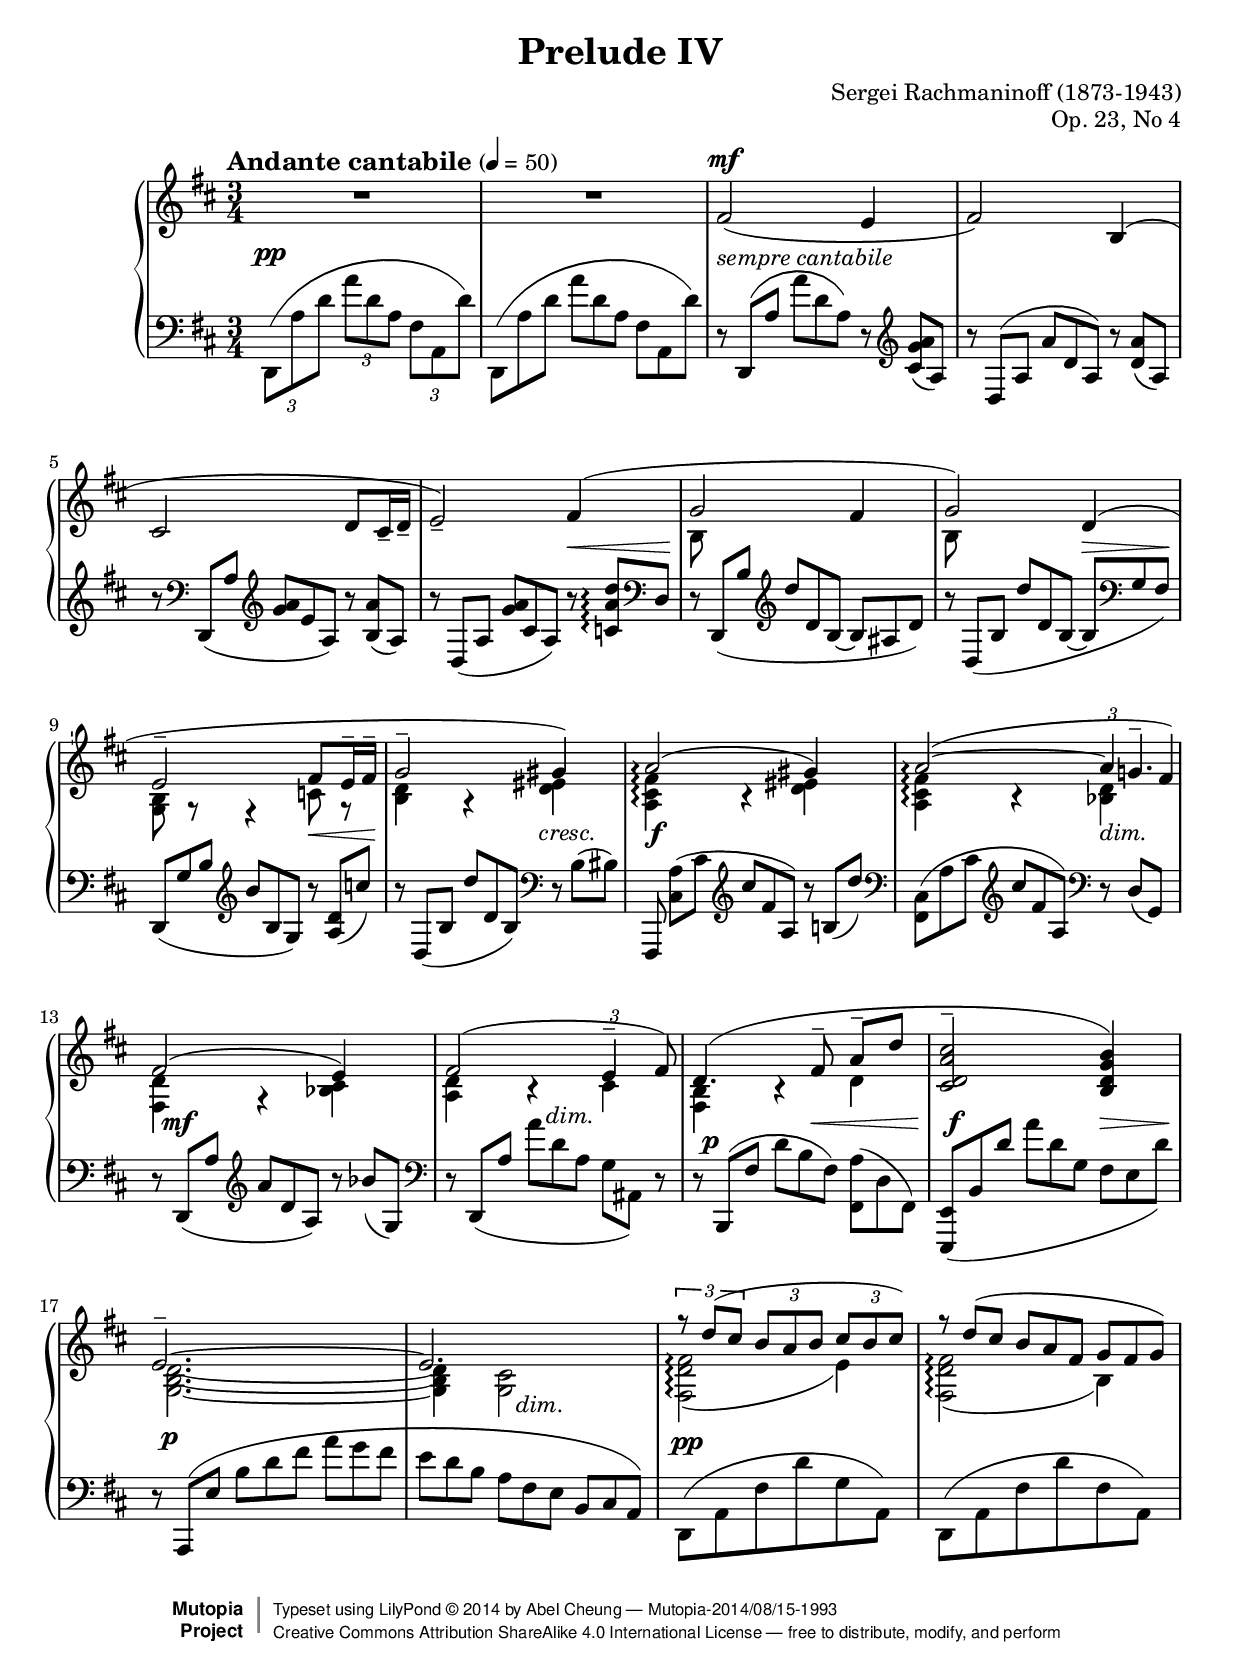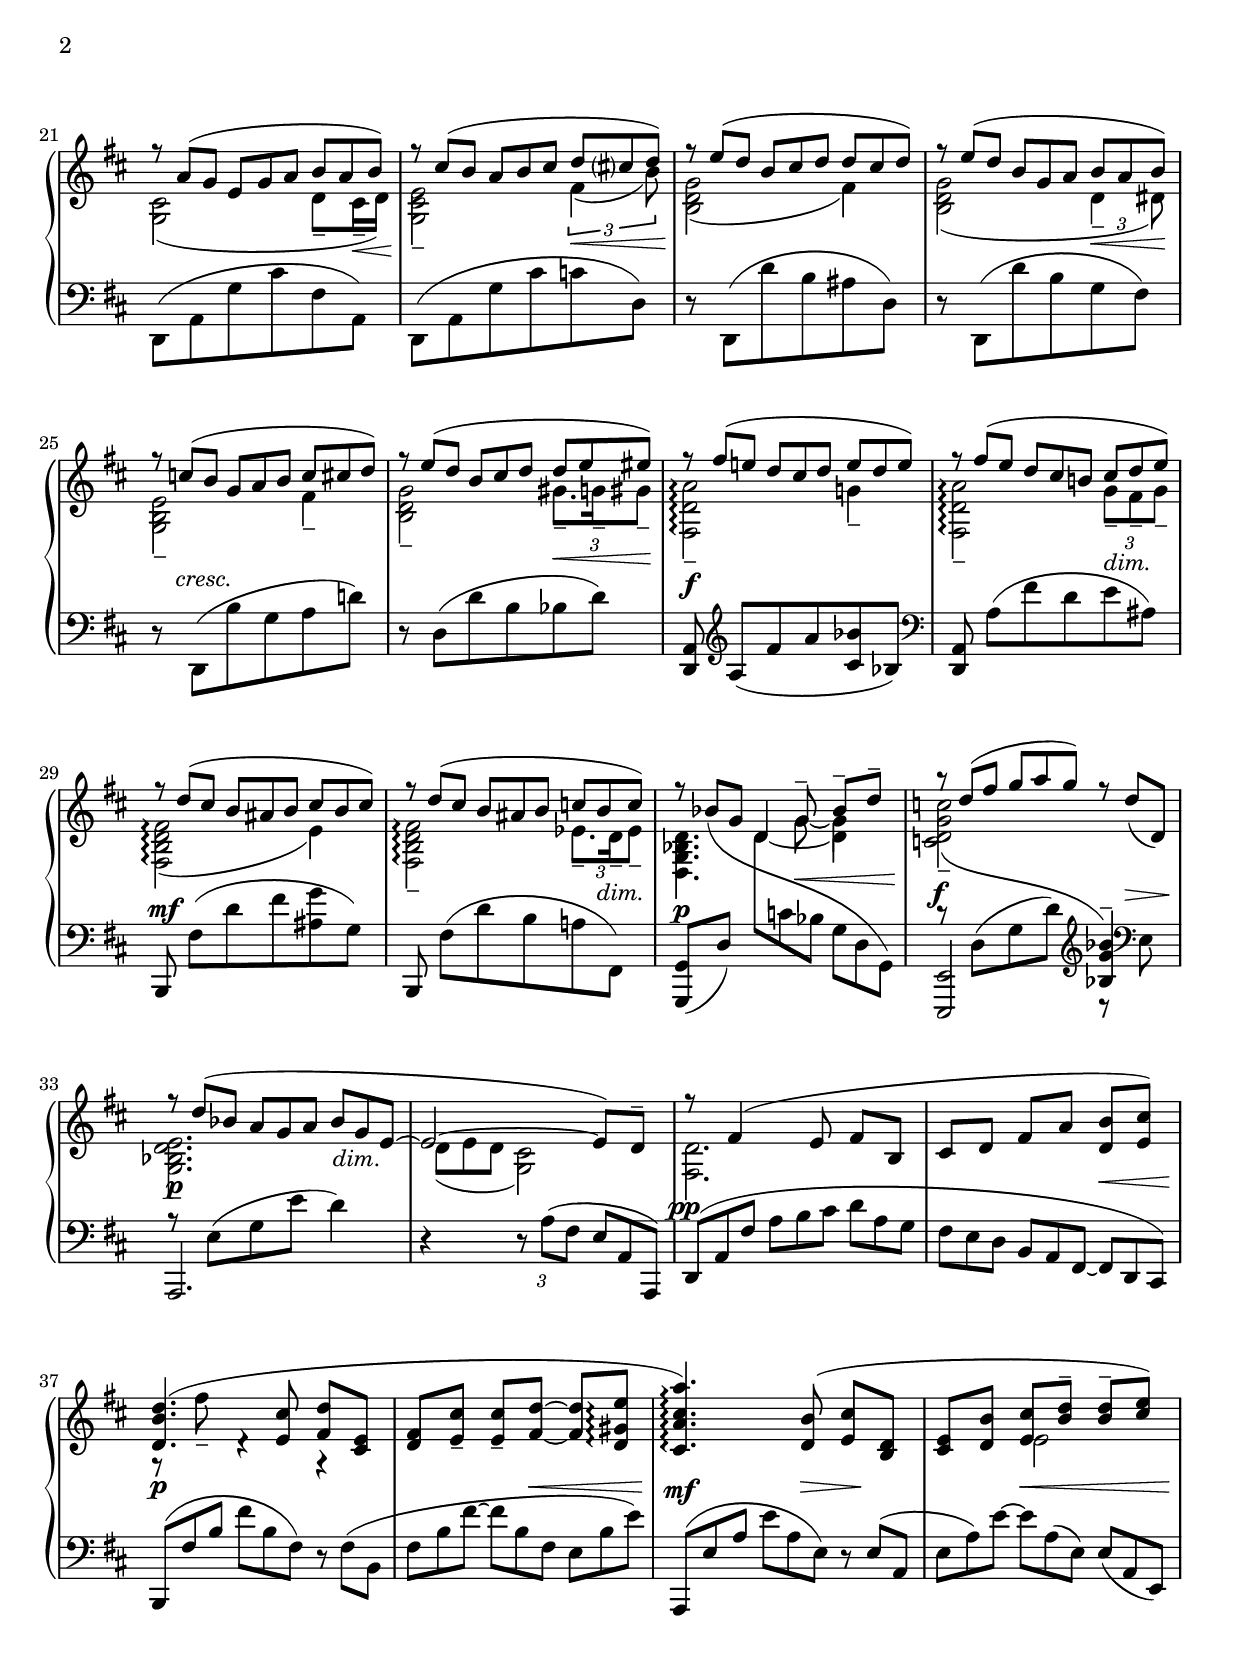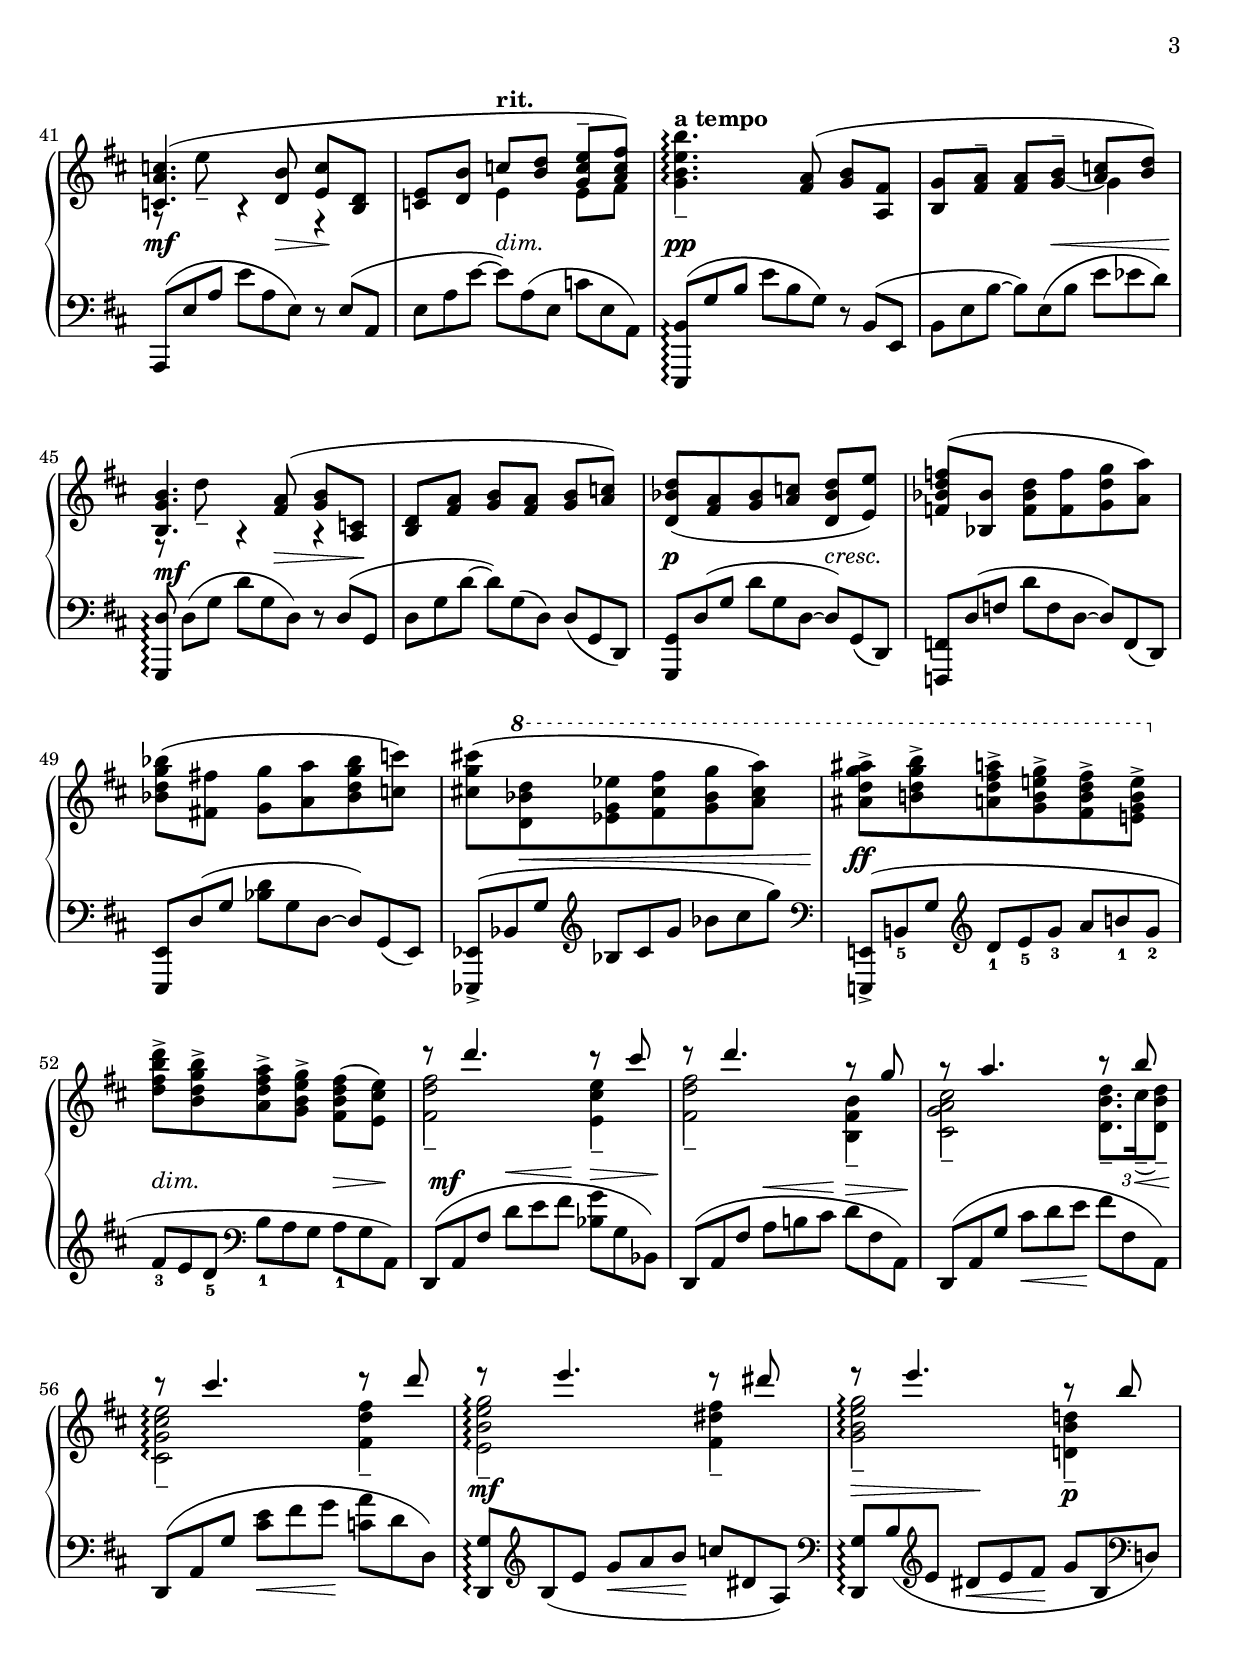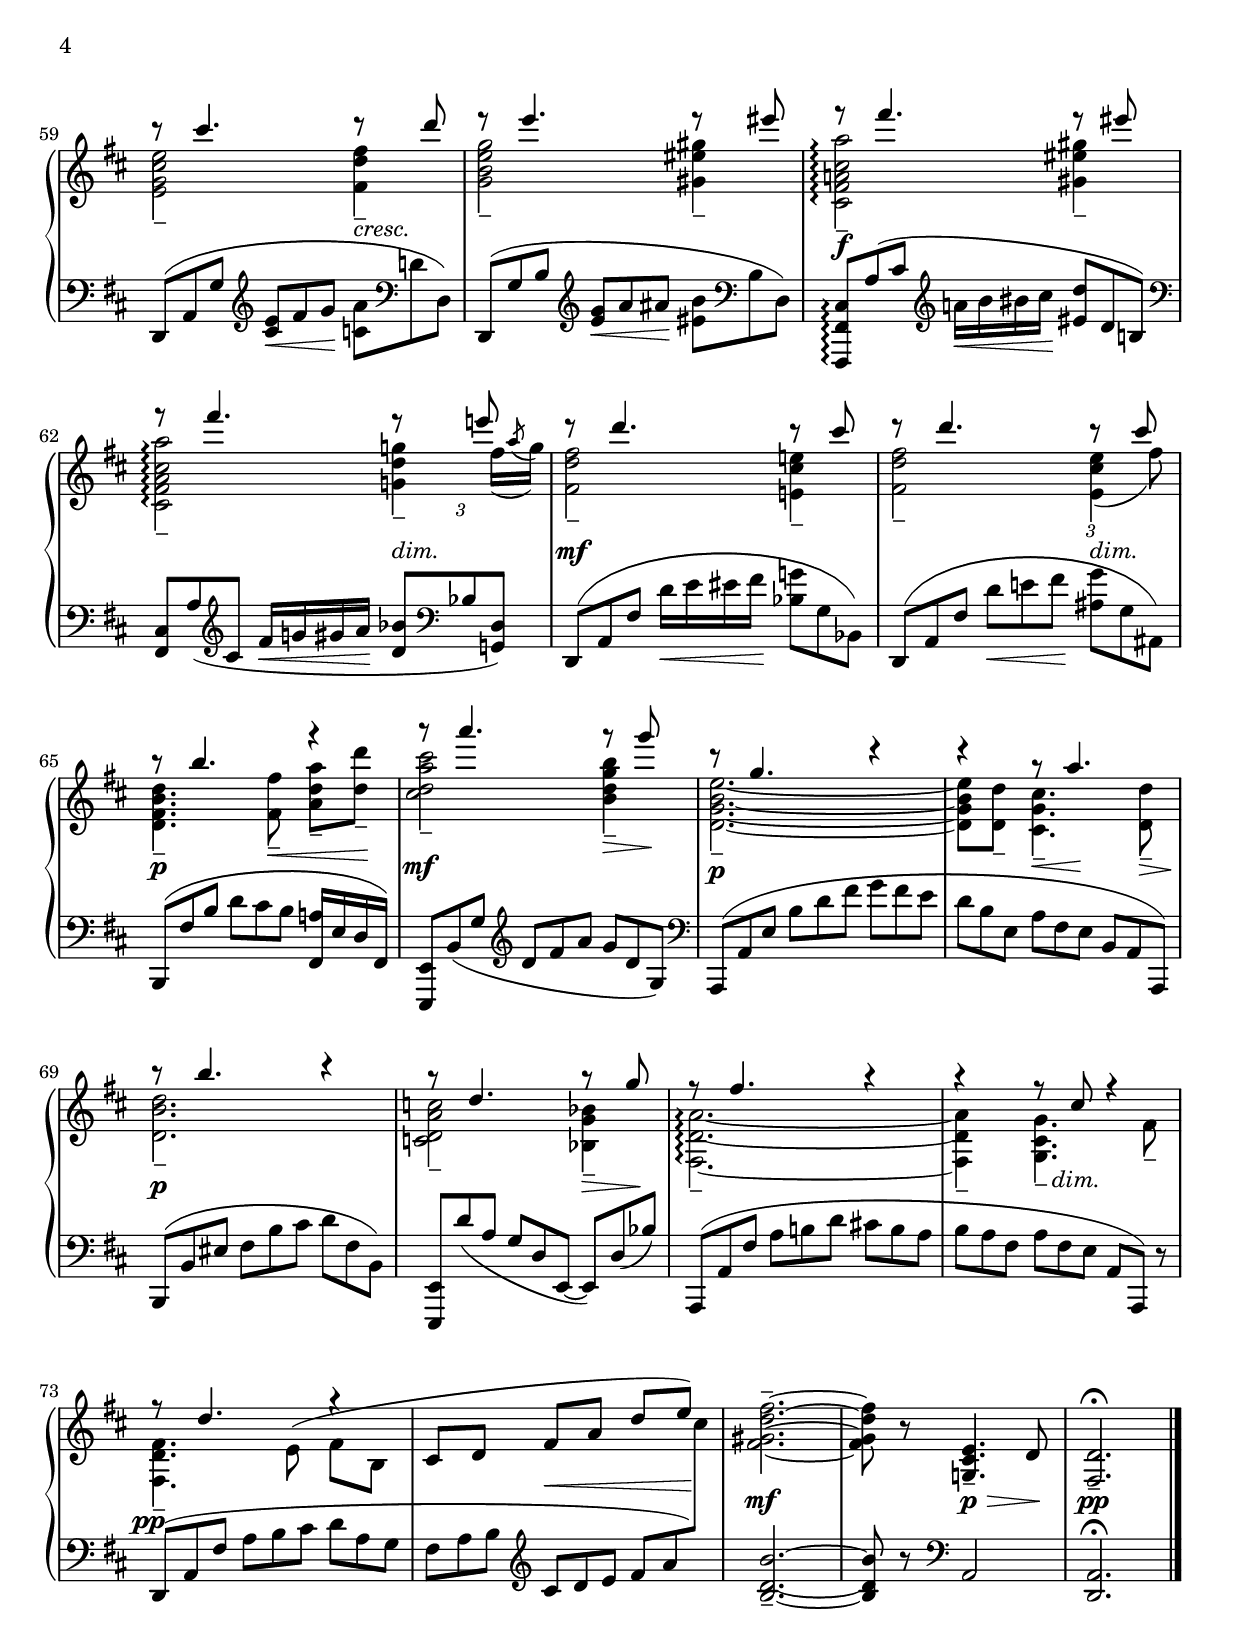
%%--------------------------------------------------------------------
% LilyPond typesetting of Rachmaninoff Prelude Op. 23 No. 4
%%--------------------------------------------------------------------

%----- Notes ---------------------------------------------------------
%
% * Significant effort has been spent on slur shaping. So I'm afraid
%   the slurs can look quite different if line break were to change
%   in future.
%
% * Some tenuti look irregular, though a few of them are intentional,
%   in order to achieve a better looking slur.
%
% * Hairpin at bar 58 has been shifted, see the place marked with
%   EDITORIAL NOTE below.
%
% * Some tuplet have had bracket added where the original editions
%   didn't, to make sure slur around those notes are not misinterpreted.

%----- Known problems ------------------------------------------------
%
% * MIDI tweaking not done yet; seems one channel per voice has more
%   problem than I have anticipated (e.g. sound volume of some channel
%   is out of control)
%
% * See bar 62 grace note slur, marked "Lilypond Bug"

%%--------------------------------------------------------------------
% The Mutopia Project
% LilyPond template for keyboard solo piece
%%--------------------------------------------------------------------

\version "2.18.0"

%---------------------------------------------------------------------
%--Paper-size setting must be commented out or deleted upon submission.
%--LilyPond engraves to paper size A4 by default.
%--Uncomment the setting below to validate your typesetting
%--in "letter" sizing.
%--Mutopia publishes both A4 and letter-sized versions.
%---------------------------------------------------------------------
% #(set-default-paper-size "letter")

%--Default staff size is 20
% #(set-global-staff-size 20)

\paper {
  top-margin = 8\mm                              %-minimum top-margin: 8mm
  top-markup-spacing.basic-distance = #6         %-dist. from bottom of top margin to the first markup/title
  markup-system-spacing.basic-distance = #5      %-dist. from header/title to first system
  top-system-spacing.basic-distance = #12         %-dist. from top margin to system in pages with no titles
  last-bottom-spacing.basic-distance = #12       %-pads music from copyright block

  ragged-last = ##f
  ragged-bottom = ##f
  ragged-last-bottom = ##f
}

%---------------------------------------------------------------------
%--Refer to http://www.mutopiaproject.org/contribute.html
%--for usage and possible values for header variables.
%---------------------------------------------------------------------
\header {
  title = "Prelude IV"
  composer = "Sergei Rachmaninoff (1873-1943)"
  opus = "Op. 23, No 4"
  date = "1903"
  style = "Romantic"
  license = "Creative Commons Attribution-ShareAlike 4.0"
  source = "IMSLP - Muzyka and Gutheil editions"

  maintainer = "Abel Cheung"
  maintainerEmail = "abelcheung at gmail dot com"
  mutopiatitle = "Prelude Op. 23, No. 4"
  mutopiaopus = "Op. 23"
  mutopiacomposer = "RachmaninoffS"
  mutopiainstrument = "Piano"

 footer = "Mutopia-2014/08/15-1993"
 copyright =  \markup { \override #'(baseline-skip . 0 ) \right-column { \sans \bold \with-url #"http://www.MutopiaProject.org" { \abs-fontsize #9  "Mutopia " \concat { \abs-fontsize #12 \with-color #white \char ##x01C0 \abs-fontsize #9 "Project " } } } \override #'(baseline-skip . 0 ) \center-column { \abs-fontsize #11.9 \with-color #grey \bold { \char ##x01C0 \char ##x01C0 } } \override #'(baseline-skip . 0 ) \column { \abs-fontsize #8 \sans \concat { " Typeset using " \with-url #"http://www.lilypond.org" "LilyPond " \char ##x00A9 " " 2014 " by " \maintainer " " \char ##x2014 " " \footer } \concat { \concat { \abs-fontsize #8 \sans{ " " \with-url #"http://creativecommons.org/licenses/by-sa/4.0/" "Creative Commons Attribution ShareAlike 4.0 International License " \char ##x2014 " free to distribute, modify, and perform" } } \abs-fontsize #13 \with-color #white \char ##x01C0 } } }
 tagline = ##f
}


%---------- Util macros and shorthands
cb = \clef bass
ct = \clef treble
oD = \once \omit DynamicText
oH = \once \omit Hairpin
showTuplet =
  \temporary \override TupletNumber.stencil = #ly:tuplet-number::print
hideTuplet = \revert TupletNumber.stencil
onceShowTupBracket =
  \once \override TupletBracket.stencil = #ly:tuplet-bracket::print

ottavaUp = { \ottava #1 \set Staff.ottavation = #"8" }

% This piece needs extensive curve tuning. So pick the curve closest to
% note heads and work on that. Supposed to be a bit more fault tolerant
% against different Lilypond versions(?)
basicSlur = \once \override Slur.positions = #'(0 . 0)
slurPos =
#(define-music-function
  (parser location start end)
  (integer? integer?)
  #{ \once \override Slur.positions = #(cons start end) #})

% Beam slope can affect slur candidates too
flatterBeam = \once \override Beam.damping = 2

ppLeft = \tweak X-offset -4 \tweak whiteout ##t \pp
% for moving cresc and dim horizontally
moveDynSpan =
#(define-music-function
  (parser location offset)
  (number?)
  #{ \once \override DynamicTextSpanner.bound-details.left.stencil-offset = #(cons offset 0) #})
% delicate positioning of dynamic text
moveDyn =
#(define-music-function
  (parser location initial real)
  (number? number-pair?)
  (set-car! real (- (car real) initial))
  #{
    \once \override DynamicText.X-offset = #initial
    \once \override DynamicText.extra-offset = #real
  #})

% Default tenuto hides inside slur, pushing slurs outwards and prevent
% staves to be compacted. And padding is too small, so it can stick
% very close to beams.
#(define my-script-alist (list-copy default-script-alist))
#(set! my-script-alist
       (acons "tenutoalt"
         (acons 'avoid-slur 'outside
           (acons 'quantize-position #f
             (acons 'padding 0.4
              (assoc-ref default-script-alist "tenuto"))))
         my-script-alist))

#(assoc-set! (assoc-ref my-script-alist "tenuto") 'padding 0.4)

tenutoAlt = #(make-articulation "tenutoalt")

% better midi contrast, default volume isn't apparent
#(define (myMidiVolume dynamic)
   (cond
     ((string=? dynamic "pp") 0.35)
     ((string=? dynamic "p" ) 0.45)
     ((string=? dynamic "mp") 0.55)
     ((string=? dynamic "mf") 0.65)
     ((string=? dynamic "f" ) 0.75)
     ((string=? dynamic "ff") 0.85)
     (else 0)))


%---------- Right hand parts
RH = \relative c' {
  R2.*2 |
  fis2(^\mf e4 |
  fis2) b,4^( |
  cis2 d8 cis16-- d-- |
  e2)--

  \barNumberCheck 6
  <<
    \relative c' {
      fis4( |
      g2 fis4 |
      g2) d4( |
      e2-- fis8 e16-- fis-- |
      g2-- gis4) |

      \barNumberCheck 11
      a2\arpeggio( gis4) |
      a2\arpeggio(~ \showTuplet
      \once \override TupletNumber.avoid-slur = #'outside
      \tuplet 3/2 { a8 g8.-- fis16)\tenutoAlt } \hideTuplet
      fis2( e4) |
      \slurPos 2 2 fis2( \showTuplet \onceShowTupBracket
      \once \override TupletNumber.avoid-slur = #'around
      \once \override TupletBracket.shorten-pair = #'(-0.8 . -0.2)
      \tuplet 3/2 { e4-- fis8)\tenutoAlt } \hideTuplet |

      \barNumberCheck 15
      \slurPos 1 2 d4.( fis8--\noBeam a-- d\tenutoAlt |
      <cis a d, cis>2-- <b g d b>4) |
      e,2.--~ |
      e2.
    }
    \\
    \relative c' {
      \temporary \omit DynamicText
      s4 |
      b8\mp s s2 |
      b8 s s2 |
      <b g>8 r r4 c8 r |
      <d b>4 r <eis d> |

      \barNumberCheck 11
      <fis cis a>\arpeggio\mf r <eis d> |
      <fis cis a>\arpeggio r \oH <d bes>\> |
      <d fis,>\mp r <cis bes> |
      <d a> b\rest cis\p |
      <b fis>\pp b\rest d |
      \skip 2. |
      <d b g>2.~ |
      q4 <cis g>2
      \revert DynamicText.stencil
    }
  >> |

  \barNumberCheck 19
  <<
    \relative c'' {
      \showTuplet
      \onceShowTupBracket
      \tuplet 3/2 4 { r8 d( cis b a b cis b cis) }
      \hideTuplet
      \tuplet 3/2 4 {
        r d( cis b a fis g fis g) |
        r a( g e g a b a b) |
        r cis( b a b cis d cis? d) |

        \barNumberCheck 23
        r e( d b cis d d cis d) |
        r e( d b g a b a b) |
        r c( b g a b c cis d) |
        r e( d b cis d d e eis) |

        \barNumberCheck 27
        r fis( e d cis d e d e) |
        r fis( e d cis b cis d e) |
        r d( cis b ais b cis b cis) |
        r d( cis b ais b c b c) |
      }

      \barNumberCheck 31
      \skip 4
      % tie for D note is a bit hairy
      <<
        \relative c'' {
          \temporary \override NoteColumn.ignore-collision = ##t
          \skip 8 g8--\noBeam bes-- d--
          \revert NoteColumn.ignore-collision
        }
        \new Voice \with {
          \remove "Beam_engraver"
        } \relative c' {
          \temporary \override NoteColumn.ignore-collision = ##t
          \once \stemUp d4~ \once \stemDown d
          \revert NoteColumn.ignore-collision
        }
      >> |

      \barNumberCheck 32
      \tuplet 3/2 4 {
        r8 d=''( fis g a g) r \oneVoice d( d,) \voiceOne |
        r \slurPos 0 2 d'( bes a g a bes g e~
      } |
      e2~ e8) d--
    }
    \\
    \relative c' {
      \oD <fis d fis,>2(\tenutoAlt\arpeggio\mp e4)\tenutoAlt |
      <fis d fis,>2(\tenutoAlt\arpeggio b,4)\tenutoAlt |
      <cis g>2(\tenutoAlt d8-- cis16--\< d)\tenutoAlt |
      <e cis g>2--\! \showTuplet
      \once \override TupletNumber.avoid-slur = #'ignore
      \onceShowTupBracket
      \once \override TupletBracket.positions = #'(-6 . -5)
      \once \override TupletBracket.shorten-pair = #'(-0.2 . -0.8)
      \tuplet 3/2 { fis4\<(\tenutoAlt b8)\tenutoAlt } \hideTuplet |

      \barNumberCheck 23
      <g d b>2\!(\tenutoAlt fis4)\tenutoAlt |
      <g d b>2(\tenutoAlt \showTuplet
      \once \override TupletNumber.avoid-slur = #'ignore
      \once \override TupletBracket.positions = #'(-5 . -5)
      \tuplet 3/2 { d4--\< dis8\!)\tenutoAlt } \hideTuplet |
      <e b g>2-- fis4-- |
      <g d b>2--
      \showTuplet \tuplet 3/2 { gis8.--\< g16-- gis8--\! } \hideTuplet |

      \barNumberCheck 27
      <a d, fis,>2--\arpeggio g4-- |
      <a d, fis,>2--\arpeggio
      \showTuplet \tuplet 3/2 { g8-- fis-- g-- } \hideTuplet |
      <fis d b fis>2(\arpeggio\tenutoAlt e4)\tenutoAlt |
      <fis d b fis>2--\arpeggio
      \once \override TupletBracket.padding = 0.5
      \showTuplet \tuplet 3/2 { ees8.-- d16-- ees8-- } \hideTuplet |

      \barNumberCheck 31
      <d bes g d>4. g8~ g4 |
      \basicSlur \shape #'((0 . 0)(0 . 0)(0 . 11)(0 . 7)) Slur
      <c,=' d g c>2_(--
      \change Staff="LH" \ct \voiceOne <bes g' bes>4)-- |
      \change Staff="RH" \voiceTwo <e d bes g>2.-- |
      \tuplet 3/2 { d8( e d } <cis g>2)
    }
  >> |

  \barNumberCheck 35
  <<
    \relative c' {
      \set beamExceptions = #'()
      r8 fis4( e8 fis b, |
      cis d fis a <b d,> <cis e,>) |
      \basicSlur <d b d,>4.( <cis e,>8 <d fis,> <e, cis> |
      \oneVoice <d fis> <e cis'>-- q--
      <fis d'>~ q <d gis e'>\arpeggio \voiceOne |
      <cis a' cis a'>4.)\tenutoAlt\arpeggio
      <d b'>8( <e cis'> <d b> |
      <e cis> <d b'> <e cis'> <b' d>-- q-- <cis e>) |
      <c a c,>4.( <d, b'>8 <e c'> <d b> |
      <e c> <d b'> c' <b d> <g c e>-- <a c fis>)\tenutoAlt |

      \barNumberCheck 43
      \once \stemDown <g b e b'>4._-\arpeggio
      <fis a>8( <g b> <fis a,> |
      <g b,> <fis a>-- q <g b>-- <a c> <b d>) |
      <b g b,>4. <fis a>8( <g b> <c, a> |
      <d b> <fis a> <g b> <fis a> <g b> <a c>) |
      \unset beamExceptions
    }
    \\
    \relative c' {
      <d fis,>2.-- |
      \skip 2. |
      \absolute{g8\rest} fis'-- \absolute{d'4\rest} r |
      \skip 2.*2 |
      \skip 4 e,2 |
      \absolute{g8\rest} e'8-- \absolute{b4\rest} r |
      \skip 4 e,4 e8 fis |

      \barNumberCheck 43
      \skip 2. |
      \skip 4. \once \omit Stem \once \omit Flag g8~ g4 |
      \absolute{f8\rest} d'-- \absolute{a4\rest} r |
    }
  >> |

  \barNumberCheck 47
  <d'='' bes d,>8( <a fis> <bes g> <c a> <d bes d,>[ <e e,>)] |
  <f d bes f>[( <bes, bes,>] <d bes f> <f f,> <g d g,> <a a,>) |
  <bes g d bes>[( <fis fis,>] <g g,> <a a,> <bes g d bes> <c c,>) |
  <cis g cis,>( \ottavaUp
  <d bes d,> <ees g, ees> <fis cis fis,> <g bes, g> <a cis, a>) |
  <ais g d ais>-> <b g d b>-> <a fis d a>->
  <g e b g>-> <fis d b fis>-> <e b g e>-> |
  \ottava #0
  <d b fis d>-> <b g d b>-> <a fis d a>->
  <g e b g>-> <fis d b fis>[(\tenutoAlt <e cis e,>]) |

  \barNumberCheck 53
  <<
    \relative c''' {
      r8 d4. r8 cis |
      r8 d4. r8 g, |
      r8 a4. r8 b |
      r8 cis4. r8 d |
      r8 e4. r8 dis |
      r8 e4. r8 b |

      \barNumberCheck 59
      r8 cis4. r8 d |
      r8 e4. r8 eis |
      r8 fis4. r8 eis |
      r8 fis4. r8 e |
      r8 d4. r8 cis |
      r8 d4. r8 cis |

      \barNumberCheck 65
      r8 b4. r4 |
      r8 a'4. r8 g |
      r8 g,4. r4 |
      r4 r8 a4. |
      r8 b4. r4 |
      r8 d,4. r8 g |

      \barNumberCheck 71
      r8 fis4. r4 |
      r4 r8 cis r4 |
      r8 d4. \absolute{g''4\rest} |
    }
    \\
    \relative c'' {
      \set beamExceptions = #'()
      <fis d fis,>2-- <e cis e,>4-- |
      <fis d fis,>2-- <b, fis b,>4-- |
      <cis a g cis,>2-- \showTuplet \tuplet 3/2 {
        <d b d,>8.-- cis16(-- q8)--
      } \hideTuplet |
      <e cis g cis,>2--\arpeggio <fis d fis,>4-- |
      <g e b e,>2--\arpeggio <fis dis fis,>4-- |
      <g e b g>2--\arpeggio <d b d,>4-- |

      \barNumberCheck 59
      <e cis g e>2-- <fis d fis,>4-- |
      <g e b g>2-- <gis eis gis,>4-- |
      <a cis, a fis cis>2--\arpeggio <gis eis gis,>4-- |
      <a cis, a fis cis>2--\arpeggio
      \once \override TupletBracket.positions = #'(-3.5 . -3.5)
      \showTuplet \tuplet 3/2 {
        <g d g,>4-- fis16(\tenutoAlt \acciaccatura { \once \stemUp a8 }
        %% Lilypond bug: if normal tenuto is used, the grace note slur
        %% would be placed OUTSIDE beam!
        g16)\tenutoAlt
      } \hideTuplet |
      <fis d fis,>2-- <e cis e,>4-- |
      <fis d fis,>2--
      \once \override TupletNumber.avoid-slur = #'outside
      \once \override TupletBracket.shorten-pair = #'(-0.2 . -0.8)
      \once \override TupletBracket.positions = #'(-6 . -5)
      \onceShowTupBracket
      \showTuplet \tuplet 3/2 {
        \slurPos 0 -1 <e cis e,>4(\tenutoAlt fis8)\tenutoAlt
      } \hideTuplet |

      \barNumberCheck 65
      <d b fis d>4.-- <fis fis,>8--\< <a d, a>-- <d d,>--\! |
      <cis a d, cis>2-- << { <b g d b>4-- } { <>\> \skip 8 <>\! } >> |
      <e, b g d>2.--\!~ |
      q8 <d d,>--
      <<
        { <cis g cis,>4.-- <d d,>8-- }
        { s8\< s4\! s8\> <>\! }
      >> |
      <d b d,>2.-- |
      <c a d, c>2-- <bes g bes,>4-- |

      \barNumberCheck 71
      <a d, fis,>2.--\arpeggio ~ |
      q4-- <g cis, g>4.-- fis8-- |
      <fis d fis,>4.-- e8^( fis b, |
      \voiceOne cis d fis a d e)
    }
  >> |

  \barNumberCheck 75
  <fis,=' gis d' fis>2.--~ |
  q8 r <e cis g>4.-- d8 |
  <d fis,>2.--\fermata
}


%---------- Left hand parts

LH = \relative c {
  \temporary \omit DynamicText
  \temporary \omit Hairpin

  \showTuplet
  \shape #'((0 . 0)(2 . 2)(0 . 0)(0 . 0)) Slur
  \slurPos 1 0 \tuplet 3/2 4 { d,8\pp( a'' d a' d, a fis a, d') } |
  \hideTuplet
  \shape #'((0 . 0)(2 . 2)(0 . 0)(0 . 0)) Slur
  \slurPos 1 0 \tuplet 3/2 4 { d,,( a'' d a' d, a fis a, d') } |

  \tuplet 3/2 4 {
    r d,,( a'' a' d, a) r \ct <cis g' a>( a) |
    r d,^( a' a' d, a) r <d a'>( a) |
    r \cb d,,( a'' \ct <g' a> e a,) r <b a'>( a) |
    r d,( a' <g' a> cis, a) r <c a' d>\arpeggio\< \cb d, |
    r d,\p( b'' \ct d' d, b~ b ais d) |
    r d,( b' d' d, b~ b\> \cb g fis) |
    d,\pp( g' b \ct b' b, g) r <a d>\<( c') |
    r d,,( b' d' d, b) \cb r b( bis) |

    \barNumberCheck 11
    fis,,\noBeam\f <a'' cis,>( cis \ct cis' fis, a,) r b( d') |
    \cb <cis,, fis,>( a' cis \ct cis' fis, a,) \cb r d,\>( g,) |
    r d\mf( a'' \ct a' d, a) r bes'( g,) |
    \cb r d,_( a''\> a' d, a g ais,) r |
    r b,\p( fis'' d' b\< fis)
    % EDITORIAL NOTE: The "politically correct" way to present the notes
    % easily confuses slur with tie
    \temporary \stemDown <a fis,>( d, fis,) \stemNeutral |
    \basicSlur <e e,>\f_( b' d' a' d, g, fis\> e d') |
    r \basicSlur a,,\p( e'' b' d fis a g fis |
    e d b a\> fis e b cis a) |
  }

  \barNumberCheck 19
  \temporary \stemDown
  \slurPos 0 2 d,8\pp( a' fis' d' g, a,) |
  \slurPos 0 2 d,( a' fis' d' fis, a,) |
  \slurPos 0 2 d,( a' g' cis fis, a,) |
  \slurPos 0 2 d,( a' g' cis c d,) |
  \stemNeutral
  r \slurPos 4 2 d,( d'' b ais d,) |
  r \slurPos 4 2 d,( d'' b g fis) |
  r \slurPos 1 0 d,( b'' g a d) |
  r \slurPos 2 0 d,( d' b bes d) |

  \revert DynamicText.stencil
  \revert Hairpin.stencil

  \barNumberCheck 27
  <a, d,>8\noBeam \ct a'( fis' a <bes cis,> bes,) |
  \cb <a, d,>\noBeam a'( fis' d e ais,) |
  b,,\noBeam \slurPos 4 4 fis''( d' fis <g ais,> g,) |
  b,,\noBeam \slurPos 0 1 fis''( d' b a fis,) |

  \barNumberCheck 31
  <<
    \relative c'' {
      \change Staff="RH"
      \tuplet 3/2 {
        \voiceOne r8
        % FIXME wish me good luck
        \basicSlur
        \shape #'((0 . 0) (3 . 0) (3 . 15) (1 . 5)) Slur
        bes_( g \voiceTwo d \change Staff="LH" c bes g d g,)
      } |
      \voiceOne r8 \temporary \stemDown d'=( g d') \skip 4 |
      r8 \basicSlur e,( g e' d4)
    }
    \\
    \relative c {
      \oneVoice <g g,>8( d') \skip 2 |
      <e, e,>2 r8 \cb e' |
      a,,2.
    }
  >> |
  r4
  \tuplet 3/2 4 {
    \showTuplet r8 a'=( fis \hideTuplet e a, a,) |

    \barNumberCheck 35
    \basicSlur
    d=,( a' fis' a b cis d a g |
    fis e d b a fis~ fis d cis) |
    b( fis'' b fis' b, fis) r
    \basicSlur fis( b, |
    fis' b fis'~ fis b, fis e b' e) |

    \barNumberCheck 39
    a,,,( e'' a e' a, e) r e( a, |
    e' a) e'~ e a,( e) e( a, e) |
    a,( e'' a e' a, e) r e( a, |
    e' a e'~ e) \slurPos 0 1 a,( e c' e, a,) |

    \barNumberCheck 43
    <b e,,>(\arpeggio g' b e b g) r b,( e, |
    b' e b'~ b) e,( b' e ees d) |
    <d, g,,>\arpeggio\noBeam d( g d' g, d) r d( g, |
    d' g d'~ d) g,( d) d( g, d) |

    \barNumberCheck 47
    \absolute{ <g, g,,>8 } d'( g d' g, d~ d) g,( d) |
    \absolute{ <f, f,,>8 } d'( f d' f, d~ d) f,( d) |
    \absolute{ <e, e,,>8 } d'( g <bes d> g d~ d) g,( e) |
    \flatterBeam
    \absolute{ <ees, ees,,>8(-> } bes' g'
    \ct bes cis g' bes cis g') |
    \flatterBeam
    \cb \absolute{ <e, e,,>8->^( b,_5 g } \ct d,_1 e_5 g_3 a b_1 g_2 |
    fis_3 e d_5 \cb b_1 a g a_1 g a,) |

    \barNumberCheck 53
    \slurPos 0 3 d,( a' fis' d'^\< e fis\! <g bes,>^\> g, bes,\!) |
    \slurPos 0 2 d,( a' fis' a^\< b cis\! d^\> fis, a,\!) |
    \slurPos 0 2 d,( a' g' cis\< d e\! fis fis, a,) |
    \temporary \override DynamicLineSpanner.outside-staff-priority = ##f
    \slurPos 0 3 d,( a' g' <cis e>\< fis g\! <a c,> d, d,) |
    <g d,>\arpeggio \ct b( e g\< a b\! c dis, a) |
    \cb <g d,>\arpeggio
    \slurPos -2 -1 b( \ct e dis\< e fis\! g b, \cb d,) |

    \barNumberCheck 59
    \slurPos 0 3 d,( a' g' \ct <e' cis>\< fis g\! <a c,> \cb d, d,) |
    \flatterBeam
    \slurPos 0 2 d,( g' b \ct <e g>\< a ais\! <eis b'> \cb b d,) |
    <cis fis, fis,>\arpeggio \basicSlur a'( cis
  }
  \ct a'16\< b bis cis\!
  \tuplet 3/2 { <d eis,>8 d, b) } \cb |
  \tuplet 3/2 { <cis, fis,>8 a'( \ct cis }
  fis16\< g gis a\!
  \tuplet 3/2 { <bes d,>8 \cb bes, <d, g,>) } |
  \tuplet 3/2 { d,8( a' fis' }
  d'16\< e eis fis\!
  \tuplet 3/2 { <g bes,>8 g, bes,) } |

  \barNumberCheck 64
  \tuplet 3/2 {
    \slurPos 0 2 d,8( a' fis' d'\< e fis\! <g ais,> g, ais,) |
    \revert DynamicLineSpanner.outside-staff-priority
    \basicSlur b,( fis'' b d cis b
  }
  <a fis,>16 e d fis,) |
  \tuplet 3/2 {
    <e e,>8 b'( g' \ct d' fis a g d g,) |
    \cb a,,( a' e' b' d fis g fis e |
    d b e, a fis e b a a,) |

    \barNumberCheck 69
    \slurPos 0 2 b( b' eis fis b cis d fis, b,) |
    <e, e,> d''( a g d e,~ e) d'( bes') |
    \basicSlur a,,( a' fis' a b d cis b a |
    b a fis a fis e a, a,) r |

    \barNumberCheck 73
    % FIXME fragile slur tuning
    \shape #'((0 . 0)(0 . 0)(1.2 . 0.5)(1.2 . 0.5)) Slur
    \flatterBeam \basicSlur d( a' fis' a b cis d a g |
    fis a b \ct cis d e
    \once \override Beam.positions = #'(2 . 3)
    fis a) \change Staff="RH" cis
  } |

  \barNumberCheck 75
  \change Staff="LH" <b d, b>2.--~ |
  q8 r \cb a,,2 |
  <a d,>2.\fermata
}


%---------- Dynamics

Dynamics = {
  \tempo \markup \large "Andante cantabile" 4 = 50
  s2.-\tweak Y-offset -1.5 \pp |
  \skip 2. |
  s2.-\markup \italic "sempre cantabile" |
  \skip 2.*2 |
  \skip 2 s4\< |
  s2.\! |
  \skip 2 s4\> |
  s2\! s4\< |
  s2\! s4\cresc |

  \barNumberCheck 11
  \set PianoStaff.connectArpeggios = ##t
  %s2.-\tweak extra-offset #'(0 . -1) \f |
  s2.\f
  \moveDynSpan 1 \skip 2 s4\dim |
  \unset PianoStaff.connectArpeggios
  s2. -\tweak X-offset 1 \mf
  %\moveDyn 4 #'(0.75 . -1.5) s2.\mf |
  \skip 4 \moveDynSpan 1 s2\dim |
  \moveDyn 2 #'(1 . -1.75) s4.\p s4.\< |
  s2\f s4\> |
  \moveDyn -1 #'(1 . -2.5) s2.\p |
  \skip 4 \moveDynSpan 1 s2\dim |

  \barNumberCheck 19
  \moveDyn -4 #'(-0.5 . -3) s2.\pp |
  \skip 2.*5 |
  \moveDynSpan 1.5 s2.-\tweak extra-offset #'(0 . -2) \cresc |
  \skip 2. |

  \barNumberCheck 27
  \moveDyn -2 #'(0 . -2) s2.\f |
  \skip 2 s4\dim |
  \moveDyn -4 #'(-0.5 . -1.5) s2.\mf |
  \skip 2 \skip 8*2/3 s4*2/3\dim |
  \moveDyn -2 #'(0 . -1.5) s4.\p
  \once \override Hairpin.Y-offset = 1.5 s4.\< |
  s2\f \skip 4*1/3 <>\> \skip 4*2/3 |
  \moveDyn -2 #'(0 . -0.5) s2\p
  \once \override DynamicTextSpanner.bound-details.left.stencil-offset = #'(-0.5 . 1.5) s4\dim |
  \skip 2. |

  \barNumberCheck 35
  s2.-\tweak extra-offset #'(2.5 . -2.5) \ppLeft |
  \skip 2 s4\< |
  s2.\p |
  \skip 4. s4.\< |
  s4.-\tweak extra-offset #'(0 . -0.5) \mf s8.\> s8.\! |
  \skip 4 s2\< |
  s4.\mf s8\> s4\! |
  \skip 4 \tempo "rit." <>\dim \skip 2 |

  \barNumberCheck 43
  \tempo "a tempo"
  s2.\pp |
  \skip 4. <>\< \skip 4. |
  \moveDyn 2 #'(0 . -1.5) s4.\mf s4\> s8\! |
  \skip 2. |

  \barNumberCheck 47
  <>\p \skip 2 <>\cresc \skip 4 |
  \skip 2.*2 |
  <>\! \skip 8 <>\< \skip 8 \skip 2 |
  s2.\ff |
  s2\dim s8\!\> s8\! |

  \barNumberCheck 53
  s2.-\tweak self-alignment-X #LEFT \mf |
  \skip 2. |
  \skip 2 \skip 8 s8\< |
  s2.\! |
  s2.\mf |

  \barNumberCheck 58
  % EDITORIAL NOTE: Hairpin presented in the editions are not useful.
  % Likely indicates decresc in first quaver instead.
  s4\> s4\! s4-\tweak Y-offset -1 \p |
  \skip 2 s4\cresc |
  \skip 2. |

  \barNumberCheck 61
  \moveDyn -2 #'(0 . -1.5) s2.\f |
  \skip 2 s4\dim |
  s2.\mf |
  \skip 2 s4\dim |
  s2.\p |
  s2.\mf |

  \barNumberCheck 67
  s2.-\tweak Y-offset -1 \p |
  \skip 2. |
  s2.\p |
  \skip 2 s8\> s8\! |
  \skip 2. |
  \skip 4 \moveDynSpan 1 s2\dim |

  \barNumberCheck 73
  s2.-\tweak extra-offset #'(2.25 . -2) \ppLeft |
  \skip 4
  \once \override Hairpin.Y-offset = 1.5
  s4.\< s8\! |
  s2.\mf |
  \skip 4 s4.\p\> s8\! |
  s2.\pp \bar "|."
}

%-------Typeset music and generate midi

\score {

  \context PianoStaff \with {
  } <<
    \accidentalStyle PianoStaff.piano
    \new Staff = "RH" << \clef treble \key d \major \time 3/4 \RH >>
    \new Dynamics << \Dynamics >>
    \new Staff = "LH" << \clef bass   \key d \major \time 3/4 \LH >>
  >>
  \layout {
    \context {
      \Score
      scriptDefinitions = #my-script-alist
      \omit TupletBracket
      \omit TupletNumber
      \override TupletBracket.avoid-slur = #'ignore
      \override TupletBracket.padding = 1.5
      \override DynamicTextSpanner.style = #'none
      \override DynamicTextSpanner.font-size = 0
      \override Hairpin.height = 0.5  %% default too thick for short hairpins

      \override Script.stencil =  % default accent too large
      #(lambda (grob)
         (let ((script (ly:grob-property grob 'script-stencil)))
           (if (equal? script '(feta . ("sforzato" . "sforzato")))
               (ly:stencil-scale (ly:script-interface::print grob) 0.85 0.85)
               (ly:script-interface::print grob))))

      \override DynamicText.Y-extent =
      #(ly:make-unpure-pure-container ly:grob::stencil-height '(-0 . 0))
      \override Slur.Y-extent =
      #(ly:make-unpure-pure-container ly:slur::height '(-0 . 0))
      \override PhrasingSlur.Y-extent =
      #(ly:make-unpure-pure-container ly:slur::height '(-0 . 0))
    }
    \context {
      \Staff
      \remove "Staff_performer"
    }
    \context {
      \Voice
      \consists "Staff_performer"
    }
  }
  \midi {
    \tempo 4 = 50
    \context {
      \Score
      midiChannelMapping = #'voice
      midiInstrument = "acoustic grand"
      dynamicAbsoluteVolumeFunction = #myMidiVolume
    }
  }
}

